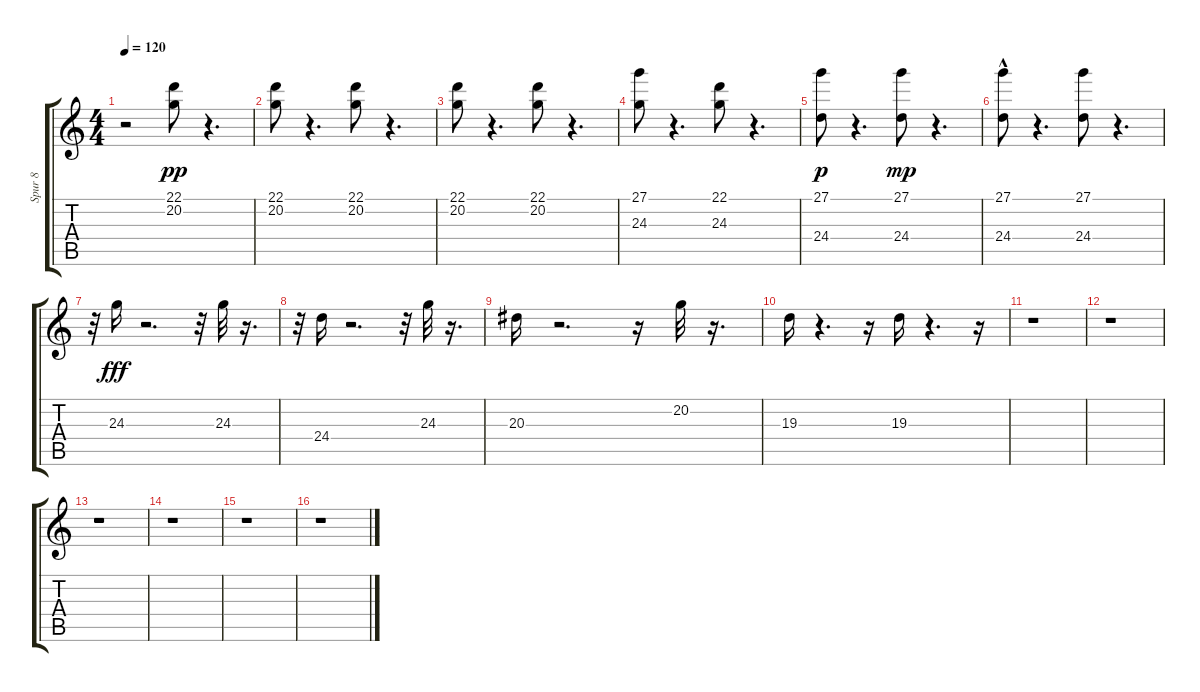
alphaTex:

\track ("Spur 8" "Spur 8") {instrument shamisen}
\staff {score tabs}
\tuning (E4 B3 G3 D3 A2 E2) {hide}
\ts (4 4)
\tempo 120
\clef g2
\ks c
r.2{dy fff} (22.1 20.2).8{dy pp} r.4{d} |
(22.1 20.2).8 r.4{d} (22.1 20.2).8 r.4{d} |
(22.1 20.2).8 r.4{d} (22.1 20.2).8 r.4{d} |
(27.1 24.3).8 r.4{d} (22.1 24.3).8 r.4{d} |
(27.1 24.4).8{dy p} r.4{d} (27.1 24.4).8{dy mp} r.4{d} |
(27.1 24.4{hac}).8 r.4{d} (27.1 24.4).8 r.4{d} |
r.32 24.3.16{dy fff} r.2{d} r.32 24.3.32 r.16{d} |
r.32 24.4.16 r.2{d} r.32 24.3.32 r.16{d} |
20.3.16 r.2{d} r.16 20.2.32 r.16{d} |
19.3.16 r.4{d} r.16 19.3.16 r.4{d} r.16 |
r.1 |
r.1 |
r.1 |
r.1 |
r.1 |
r.1
